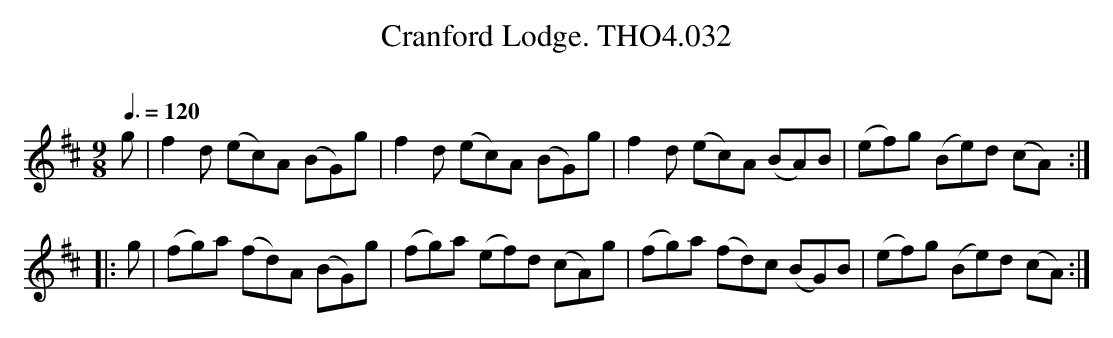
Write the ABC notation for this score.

X:1
T:Cranford Lodge. THO4.032
O:
M:9/8
L:1/8
Q:3/8=120
K:D
g|f2 d (ec)A (BG)g|f2 d (ec)A (BG)g|\
f2 d (ec)A (BA)B|(ef)g (Be)d (cA):|
|:g|(fg)a (fd)A (BG)g|(fg)a (ef)d (cA)g|\
(fg)a (fd)c (BG)B|(ef)g (Be)d (cA):|
